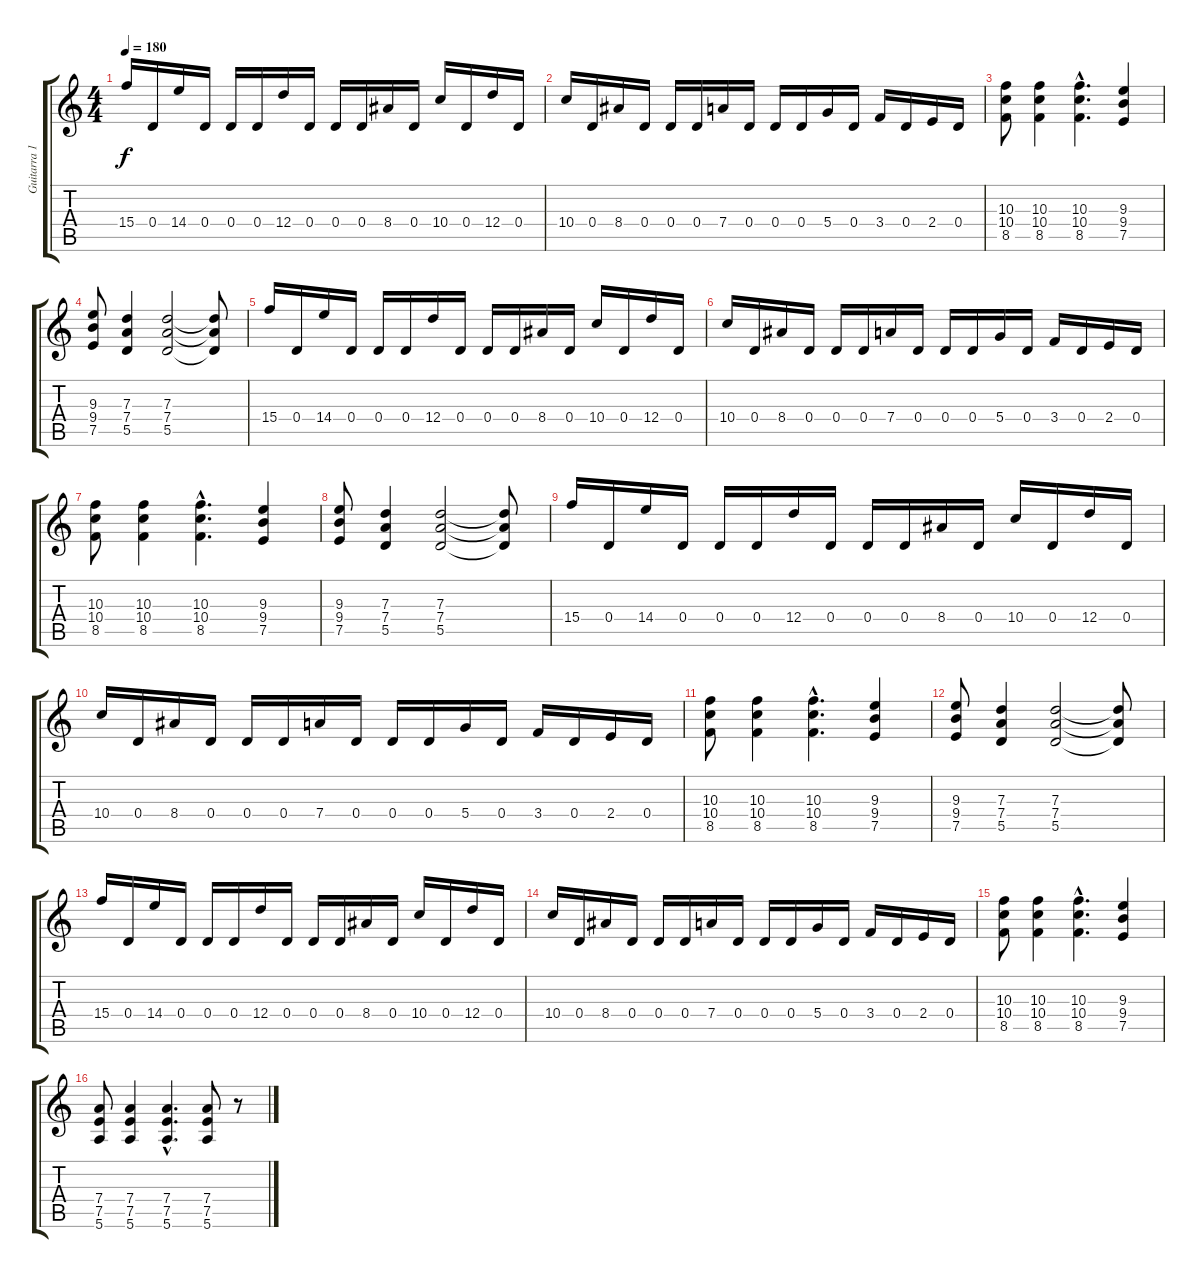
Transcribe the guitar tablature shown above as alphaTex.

\track ("Guitarra 1" "Guitarra 1") {instrument distortionguitar}
\staff {score tabs}
\tuning (E4 B3 G3 D3 A2 E2) {hide}
\ts (4 4)
\tempo 180
\clef g2
\ks c
15.4.16{dy f} 0.4.16 14.4.16 0.4.16 0.4.16 0.4.16 12.4.16 0.4.16 0.4.16 0.4.16 8.4.16 0.4.16 10.4.16 0.4.16 12.4.16 0.4.16 |
10.4.16 0.4.16 8.4.16 0.4.16 0.4.16 0.4.16 7.4.16 0.4.16 0.4.16 0.4.16 5.4.16 0.4.16 3.4.16 0.4.16 2.4.16 0.4.16 |
(10.3 10.4 8.5).8 (10.3 10.4 8.5).4 (10.3{hac} 10.4{hac} 8.5{hac}).4{d} (9.3 9.4 7.5).4 |
(9.3 9.4 7.5).8 (7.3 7.4 5.5).4 (7.3 7.4 5.5).2 (7.3{t} 7.4{t} 5.5{t}).8 |
15.4.16 0.4.16 14.4.16 0.4.16 0.4.16 0.4.16 12.4.16 0.4.16 0.4.16 0.4.16 8.4.16 0.4.16 10.4.16 0.4.16 12.4.16 0.4.16 |
10.4.16 0.4.16 8.4.16 0.4.16 0.4.16 0.4.16 7.4.16 0.4.16 0.4.16 0.4.16 5.4.16 0.4.16 3.4.16 0.4.16 2.4.16 0.4.16 |
(10.3 10.4 8.5).8 (10.3 10.4 8.5).4 (10.3{hac} 10.4{hac} 8.5{hac}).4{d} (9.3 9.4 7.5).4 |
(9.3 9.4 7.5).8 (7.3 7.4 5.5).4 (7.3 7.4 5.5).2 (7.3{t} 7.4{t} 5.5{t}).8 |
15.4.16 0.4.16 14.4.16 0.4.16 0.4.16 0.4.16 12.4.16 0.4.16 0.4.16 0.4.16 8.4.16 0.4.16 10.4.16 0.4.16 12.4.16 0.4.16 |
10.4.16 0.4.16 8.4.16 0.4.16 0.4.16 0.4.16 7.4.16 0.4.16 0.4.16 0.4.16 5.4.16 0.4.16 3.4.16 0.4.16 2.4.16 0.4.16 |
(10.3 10.4 8.5).8 (10.3 10.4 8.5).4 (10.3{hac} 10.4{hac} 8.5{hac}).4{d} (9.3 9.4 7.5).4 |
(9.3 9.4 7.5).8 (7.3 7.4 5.5).4 (7.3 7.4 5.5).2 (7.3{t} 7.4{t} 5.5{t}).8 |
15.4.16 0.4.16 14.4.16 0.4.16 0.4.16 0.4.16 12.4.16 0.4.16 0.4.16 0.4.16 8.4.16 0.4.16 10.4.16 0.4.16 12.4.16 0.4.16 |
10.4.16 0.4.16 8.4.16 0.4.16 0.4.16 0.4.16 7.4.16 0.4.16 0.4.16 0.4.16 5.4.16 0.4.16 3.4.16 0.4.16 2.4.16 0.4.16 |
(10.3 10.4 8.5).8 (10.3 10.4 8.5).4 (10.3{hac} 10.4{hac} 8.5{hac}).4{d} (9.3 9.4 7.5).4 |
(7.4 7.5 5.6).8 (7.4 7.5 5.6).4 (7.4{hac} 7.5{hac} 5.6{hac}).4{d} (7.4 7.5 5.6).8 r.8
